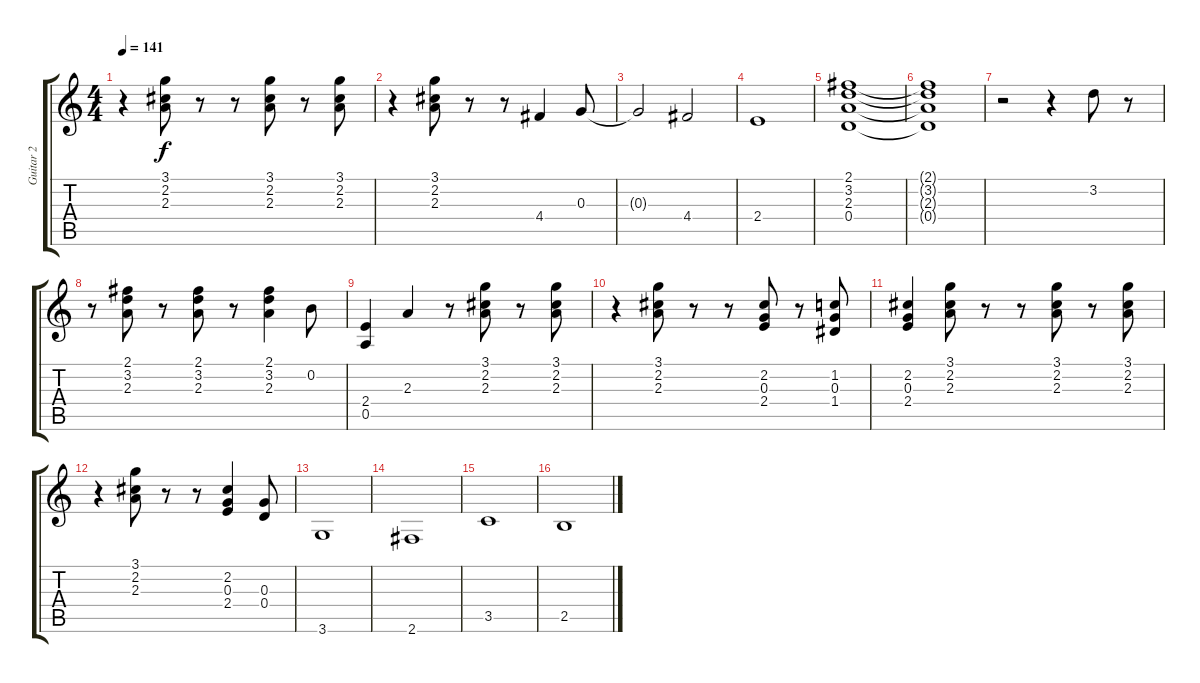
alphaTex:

\track ("Guitar 2" "Guitar 2") {instrument overdrivenguitar}
\staff {score tabs}
\tuning (E4 B3 G3 D3 A2 E2) {hide}
\ts (4 4)
\tempo 141
\clef g2
\ks c
r.4{dy f} (3.1 2.2 2.3).8 r.8 r.8 (3.1 2.2 2.3).8 r.8 (3.1 2.2 2.3).8 |
r.4 (3.1 2.2 2.3).8 r.8 r.8 4.4.4 0.3.8 |
0.3{t}.2 4.4.2 |
2.4.1 |
(2.1 3.2 2.3 0.4).1 |
(2.1{t} 3.2{t} 2.3{t} 0.4{t}).1 |
r.2 r.4 3.2.8 r.8 |
r.8 (2.1 3.2 2.3).8 r.8 (2.1 3.2 2.3).8 r.8 (2.1 3.2 2.3).4 0.2.8 |
(2.4 0.5).4 2.3.4 r.8 (3.1 2.2 2.3).8 r.8 (3.1 2.2 2.3).8 |
r.4 (3.1 2.2 2.3).8 r.8 r.8 (2.2 0.3 2.4).8 r.8 (1.2 0.3 1.4).8 |
(2.2 0.3 2.4).4 (3.1 2.2 2.3).8 r.8 r.8 (3.1 2.2 2.3).8 r.8 (3.1 2.2 2.3).8 |
r.4 (3.1 2.2 2.3).8 r.8 r.8 (2.2 0.3 2.4).4 (0.3 0.4).8 |
3.6.1 |
2.6.1 |
3.5.1 |
2.5.1
